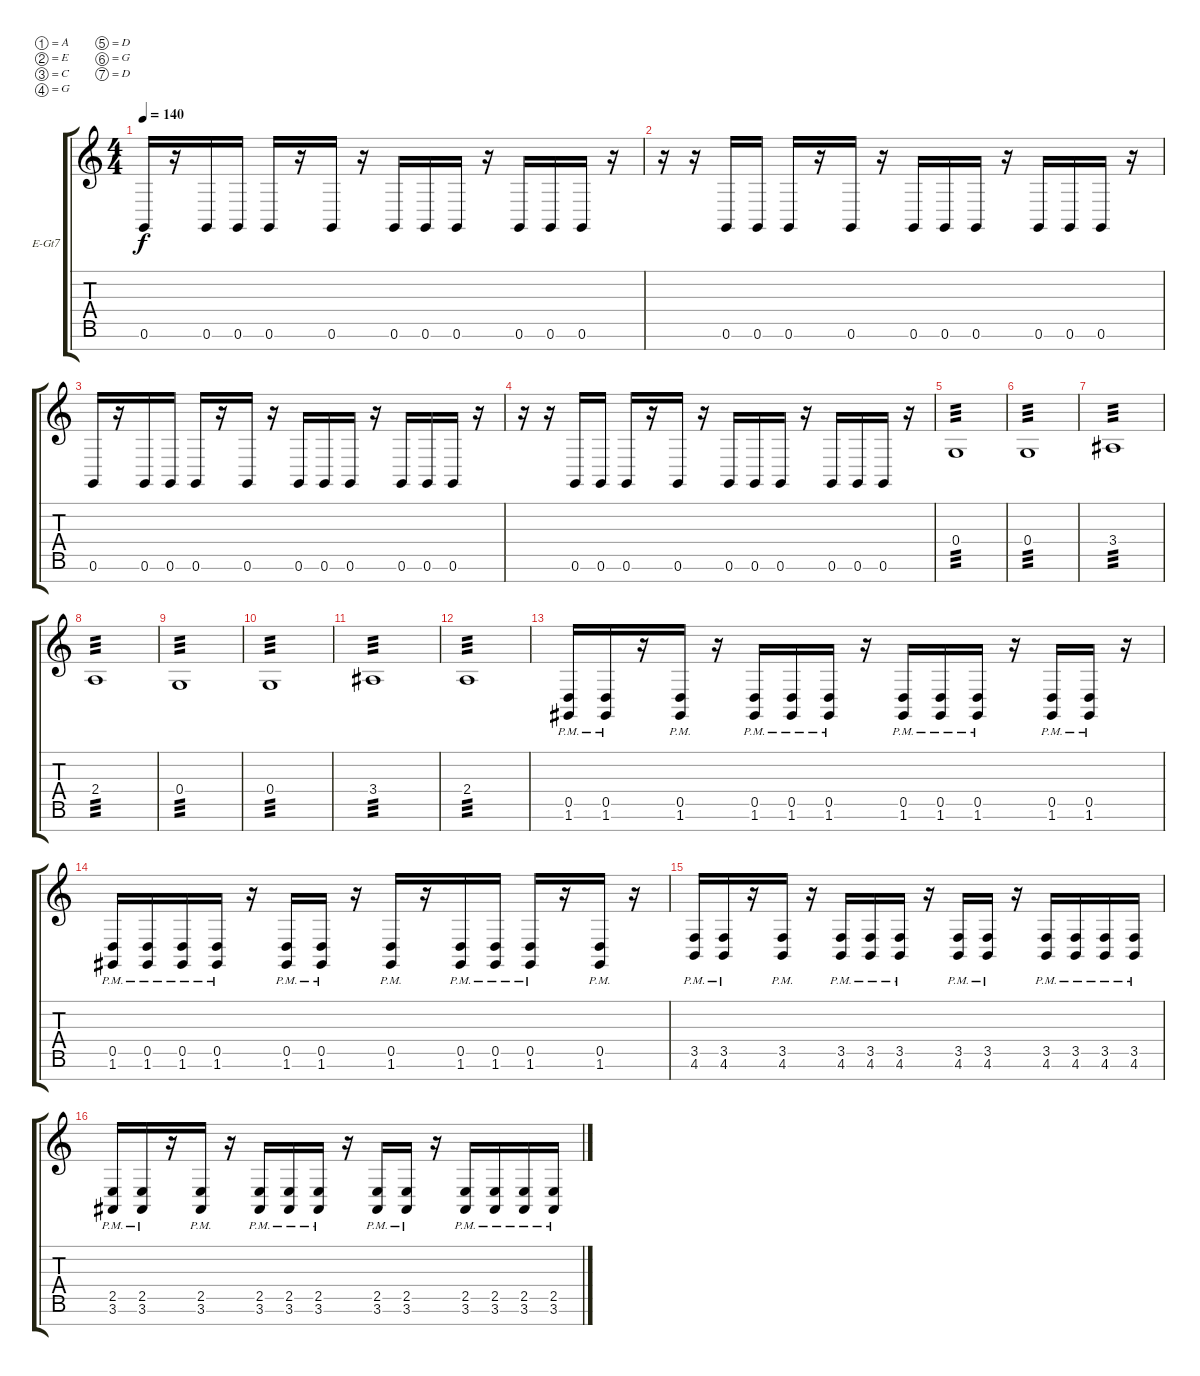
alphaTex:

\defaultSystemsLayout 4
\bracketExtendMode groupsimilarinstruments
\firstSystemTrackNameOrientation horizontal
\otherSystemsTrackNameOrientation horizontal
\track ("Electric Guitar" "E-Gt7") {instrument distortionguitar}
\staff {score tabs}
\tuning (A3 E3 C3 G2 D2 G1 D1)
\ts (4 4)
\tempo 140
\clef g2
\ks c
0.6.16{dy f} r.16 0.6.16 0.6.16 0.6.16 r.16 0.6.16 r.16 0.6.16 0.6.16 0.6.16 r.16 0.6.16 0.6.16 0.6.16 r.16 |
r.16 r.16 0.6.16 0.6.16 0.6.16 r.16 0.6.16 r.16 0.6.16 0.6.16 0.6.16 r.16 0.6.16 0.6.16 0.6.16 r.16 |
0.6.16 r.16 0.6.16 0.6.16 0.6.16 r.16 0.6.16 r.16 0.6.16 0.6.16 0.6.16 r.16 0.6.16 0.6.16 0.6.16 r.16 |
r.16 r.16 0.6.16 0.6.16 0.6.16 r.16 0.6.16 r.16 0.6.16 0.6.16 0.6.16 r.16 0.6.16 0.6.16 0.6.16 r.16 |
0.4.1{tp 3} |
0.4.1{tp 3} |
3.4.1{tp 3} |
2.4.1{tp 3} |
0.4.1{tp 3} |
0.4.1{tp 3} |
3.4.1{tp 3} |
2.4.1{tp 3} |
(1.6{pm} 0.5{pm}).16 (1.6{pm} 0.5{pm}).16 r.16 (1.6{pm} 0.5{pm}).16 r.16 (1.6{pm} 0.5{pm}).16 (1.6{pm} 0.5{pm}).16 (1.6{pm} 0.5{pm}).16 r.16 (1.6{pm} 0.5{pm}).16 (1.6{pm} 0.5{pm}).16 (1.6{pm} 0.5{pm}).16 r.16 (1.6{pm} 0.5{pm}).16 (1.6{pm} 0.5{pm}).16 r.16 |
(1.6{pm} 0.5{pm}).16 (1.6{pm} 0.5{pm}).16 (1.6{pm} 0.5{pm}).16 (1.6{pm} 0.5{pm}).16 r.16 (1.6{pm} 0.5{pm}).16 (1.6{pm} 0.5{pm}).16 r.16 (1.6{pm} 0.5{pm}).16 r.16 (1.6{pm} 0.5{pm}).16 (1.6{pm} 0.5{pm}).16 (1.6{pm} 0.5{pm}).16 r.16 (1.6{pm} 0.5{pm}).16 r.16 |
(4.6{pm} 3.5{pm}).16 (4.6{pm} 3.5{pm}).16 r.16 (4.6{pm} 3.5{pm}).16 r.16 (4.6{pm} 3.5{pm}).16 (4.6{pm} 3.5{pm}).16 (4.6{pm} 3.5{pm}).16 r.16 (4.6{pm} 3.5{pm}).16 (4.6{pm} 3.5{pm}).16 r.16 (4.6{pm} 3.5{pm}).16 (4.6{pm} 3.5{pm}).16 (4.6{pm} 3.5{pm}).16 (4.6{pm} 3.5{pm}).16 |
(3.6{pm} 2.5{pm}).16 (3.6{pm} 2.5{pm}).16 r.16 (3.6{pm} 2.5{pm}).16 r.16 (3.6{pm} 2.5{pm}).16 (3.6{pm} 2.5{pm}).16 (3.6{pm} 2.5{pm}).16 r.16 (3.6{pm} 2.5{pm}).16 (3.6{pm} 2.5{pm}).16 r.16 (3.6{pm} 2.5{pm}).16 (3.6{pm} 2.5{pm}).16 (3.6{pm} 2.5{pm}).16 (3.6{pm} 2.5{pm}).16
